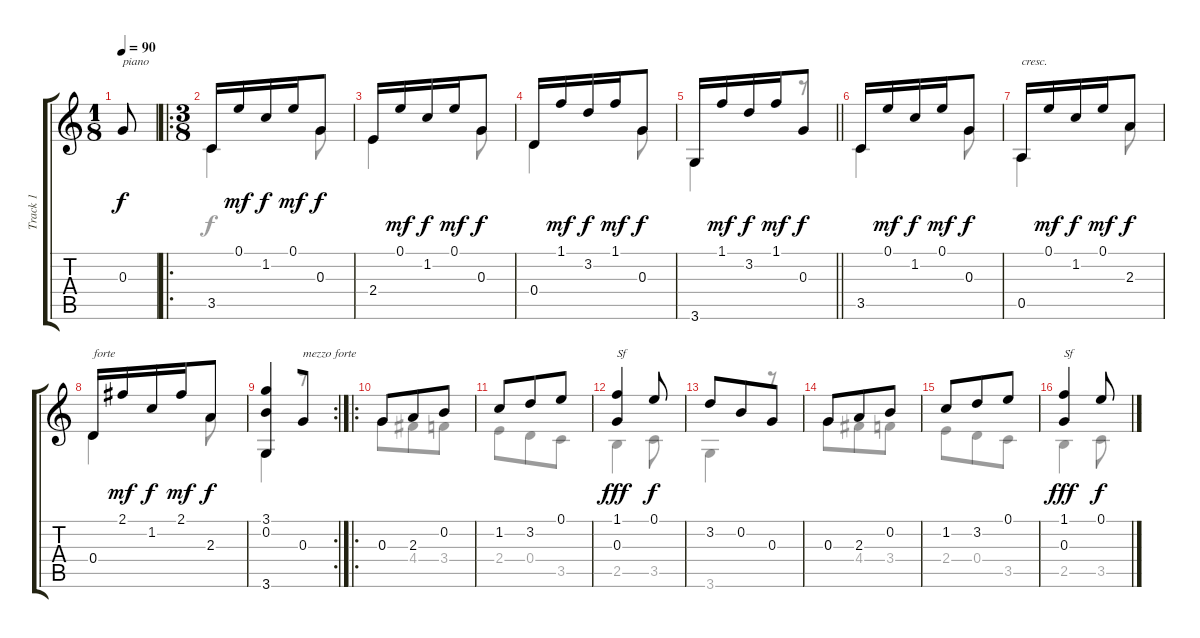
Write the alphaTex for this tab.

\track ("Track 1" "Track 1") {instrument acousticguitarsteel}
\staff {score tabs}
\tuning (E4 B3 G3 D3 A2 E2) {hide}
\voice
\ts (1 8)
\tempo 90
\clef g2
\ks c
0.3.8{txt "piano" dy f volume 8 instrument acousticguitarsteel} |
\ro
\ts (3 8)
3.5.16{volume 8} 0.1.16{dy mf beam merge} 1.2.16{dy f} 0.1.16{dy mf beam merge} 0.3.8{dy f} |
2.4.16 0.1.16{dy mf beam merge} 1.2.16{dy f} 0.1.16{dy mf beam merge} 0.3.8{dy f} |
0.4.16 1.1.16{dy mf beam merge} 3.2.16{dy f} 1.1.16{dy mf beam merge} 0.3.8{dy f} |
\barLineRight lightlight
3.6.16 1.1.16{dy mf beam merge} 3.2.16{dy f} 1.1.16{dy mf beam merge} 0.3.8{dy f} |
3.5.16 0.1.16{dy mf beam merge} 1.2.16{dy f} 0.1.16{dy mf beam merge} 0.3.8{dy f} |
0.5.16{txt "cresc." volume 16} 0.1.16{dy mf beam merge} 1.2.16{dy f} 0.1.16{dy mf beam merge} 2.3.8{dy f} |
0.4.16{txt "forte"} 2.1.16{dy mf beam merge} 1.2.16{dy f} 2.1.16{dy mf beam merge} 2.3.8{dy f} |
\rc 2
(3.1 0.2 3.6).4{beam merge} 0.3.8{txt "mezzo forte" volume 12} |
\ro
0.3.8 2.3.8 0.2.8 |
1.2.8 3.2.8 0.1.8 |
(1.1 0.3).4{txt "Sf" dy fff} 0.1.8{dy f} |
3.2.8 0.2.8 0.3.8 |
0.3.8 2.3.8{volume 16} 0.2.8 |
1.2.8 3.2.8 0.1.8 |
(1.1 0.3).4{txt "Sf" dy fff} 0.1.8{dy f}
\voice
\clef g2
\ottava regular
\simile none
\ks c
|
3.5.4 0.3.8 |
2.4.4 0.3.8 |
0.4.4 0.3.8 |
\barLineRight lightlight
3.6.4 r.8 |
3.5.4 0.3.8 |
0.5.4 2.3.8 |
0.4.4 2.3.8 |
3.6.4 r.8 |
0.3.8 4.4.8 3.4.8 |
2.4.8 0.4.8 3.5.8 |
2.5.4{dy fff} 3.5.8{dy f} |
3.6.4 r.8 |
0.3.8 4.4.8 3.4.8 |
2.4.8 0.4.8 3.5.8 |
2.5.4{dy fff} 3.5.8{dy f}
